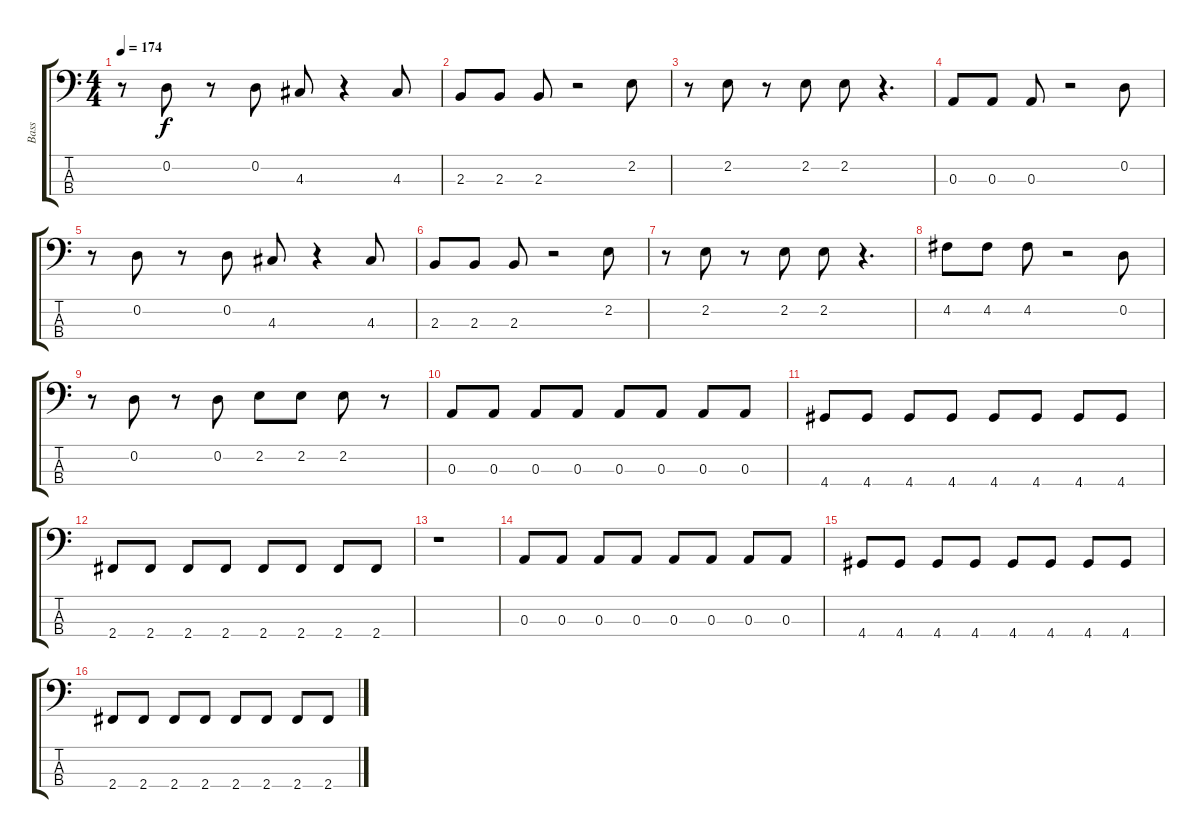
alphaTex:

\track ("Bass" "Bass") {instrument synthbass1}
\staff {score tabs}
\tuning (G2 D2 A1 E1) {hide}
\ts (4 4)
\tempo 174
\clef f4
\ks c
r.8{dy f} 0.2.8 r.8 0.2.8 4.3.8 r.4 4.3.8 |
2.3.8 2.3.8 2.3.8 r.2 2.2.8 |
r.8 2.2.8 r.8 2.2.8 2.2.8 r.4{d} |
0.3.8 0.3.8 0.3.8 r.2 0.2.8 |
r.8 0.2.8 r.8 0.2.8 4.3.8 r.4 4.3.8 |
2.3.8 2.3.8 2.3.8 r.2 2.2.8 |
r.8 2.2.8 r.8 2.2.8 2.2.8 r.4{d} |
4.2.8 4.2.8 4.2.8 r.2 0.2.8 |
r.8 0.2.8 r.8 0.2.8 2.2.8 2.2.8 2.2.8 r.8 |
0.3.8 0.3.8 0.3.8 0.3.8 0.3.8 0.3.8 0.3.8 0.3.8 |
4.4.8 4.4.8 4.4.8 4.4.8 4.4.8 4.4.8 4.4.8 4.4.8 |
2.4.8 2.4.8 2.4.8 2.4.8 2.4.8 2.4.8 2.4.8 2.4.8 |
r.1 |
0.3.8 0.3.8 0.3.8 0.3.8 0.3.8 0.3.8 0.3.8 0.3.8 |
4.4.8 4.4.8 4.4.8 4.4.8 4.4.8 4.4.8 4.4.8 4.4.8 |
2.4.8 2.4.8 2.4.8 2.4.8 2.4.8 2.4.8 2.4.8 2.4.8
